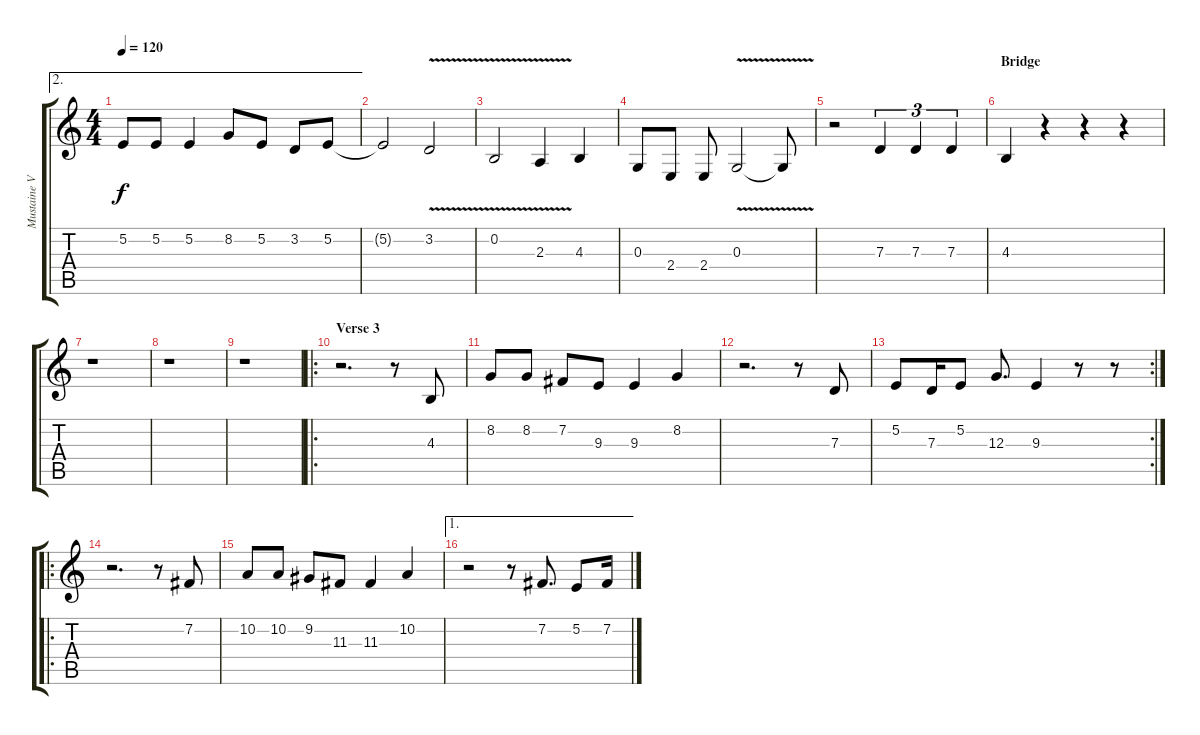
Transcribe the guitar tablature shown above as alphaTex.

\track ("Mustaine Voice" "Mustaine V") {instrument baritonesax}
\staff {score tabs}
\tuning (E4 B3 G3 D3 A2 E2) {hide}
\ae 2
\ts (4 4)
\tempo 120
\clef g2
\ks c
5.2.8{dy f} 5.2.8 5.2.4 8.2.8 5.2.8 3.2.8 5.2.8 |
5.2{t}.2 3.2{v}.2 |
0.2{v}.2 2.3{v}.4 4.3.4 |
0.3.8 2.4.8 2.4.8 0.3{v}.2 0.3{t}.8 |
r.2 7.3.4{tu (3 2)} 7.3.4{tu (3 2)} 7.3.4{tu (3 2)} |
\section ("" "Bridge")
4.3.4 r.4 r.4 r.4 |
r.1 |
r.1 |
r.1 |
\ro
\section ("" "Verse 3")
r.2{d} r.8 4.3.8 |
8.2.8 8.2.8 7.2.8 9.3.8 9.3.4 8.2.4 |
r.2{d} r.8 7.3.8 |
\rc 2
5.2.8 7.3.16 5.2.8 12.3.8{d} 9.3.4 r.8 r.8 |
\ro
r.2{d} r.8 7.2.8 |
10.2.8 10.2.8 9.2.8 11.3.8 11.3.4 10.2.4 |
\ae 1
r.2 r.8 7.2.8{d} 5.2.8 7.2.16
